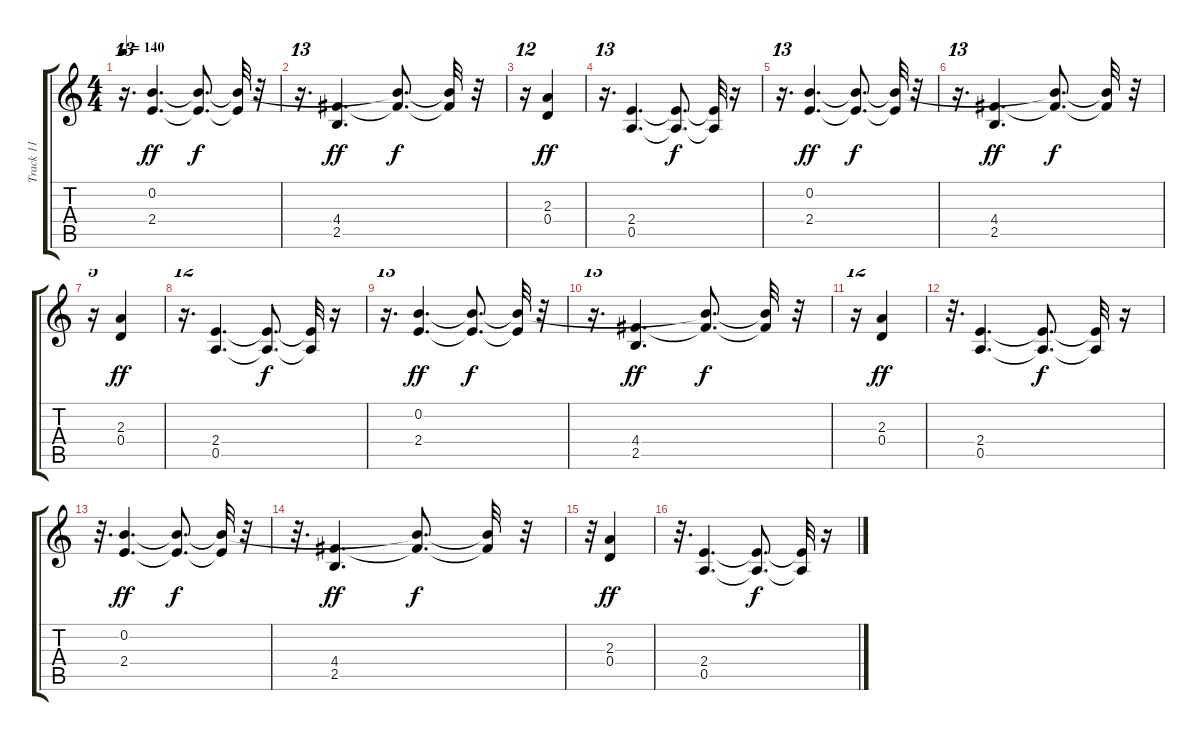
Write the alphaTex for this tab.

\track ("Track 11" "Track 11") {instrument acousticguitarsteel}
\staff {score tabs}
\tuning (E4 B3 G3 D3 A2 E2) {hide}
\ts (4 4)
\tempo 140
\clef g2
\ks c
r.16{d tu (13 8) dy f} (0.2 2.4).4{d dy ff} (0.2{t} 2.4{t}).8{d dy f} (0.2{t} 2.4{t}).32 r.32 |
r.16{d tu (13 8)} (4.4 2.5).4{d dy ff} (0.2{t} 4.4{t}).8{d dy f} (0.2{t} 4.4{t}).32 r.32 |
r.16{tu (12 8)} (2.3 0.4).4{dy ff} |
r.16{d tu (13 8)} (2.4 0.5).4{d} (2.4{t} 0.5{t}).8{d dy f} (2.4{t} 0.5{t}).32 r.16 |
r.16{d tu (13 8)} (0.2 2.4).4{d dy ff} (0.2{t} 2.4{t}).8{d dy f} (0.2{t} 2.4{t}).32 r.32 |
r.16{d tu (13 8)} (4.4 2.5).4{d dy ff} (0.2{t} 4.4{t}).8{d dy f} (0.2{t} 4.4{t}).32 r.32 |
r.16{tu (5 4)} (2.3 0.4).4{dy ff} |
r.16{d tu (12 8)} (2.4 0.5).4{d} (2.4{t} 0.5{t}).8{d dy f} (2.4{t} 0.5{t}).32 r.16 |
r.16{d tu (13 8)} (0.2 2.4).4{d dy ff} (0.2{t} 2.4{t}).8{d dy f} (0.2{t} 2.4{t}).32 r.32 |
r.16{d tu (13 8)} (4.4 2.5).4{d dy ff} (0.2{t} 4.4{t}).8{d dy f} (0.2{t} 4.4{t}).32 r.32 |
r.16{tu (12 8)} (2.3 0.4).4{dy ff} |
r.32{d tu (13 8)} (2.4 0.5).4{d} (2.4{t} 0.5{t}).8{d dy f} (2.4{t} 0.5{t}).32 r.16 |
r.32{d tu (13 8)} (0.2 2.4).4{d dy ff} (0.2{t} 2.4{t}).8{d dy f} (0.2{t} 2.4{t}).32 r.32 |
r.32{d tu (13 8)} (4.4 2.5).4{d dy ff} (0.2{t} 4.4{t}).8{d dy f} (0.2{t} 4.4{t}).32 r.32 |
r.32{tu (12 8)} (2.3 0.4).4{dy ff} |
r.32{d tu (13 8)} (2.4 0.5).4{d} (2.4{t} 0.5{t}).8{d dy f} (2.4{t} 0.5{t}).32 r.16
